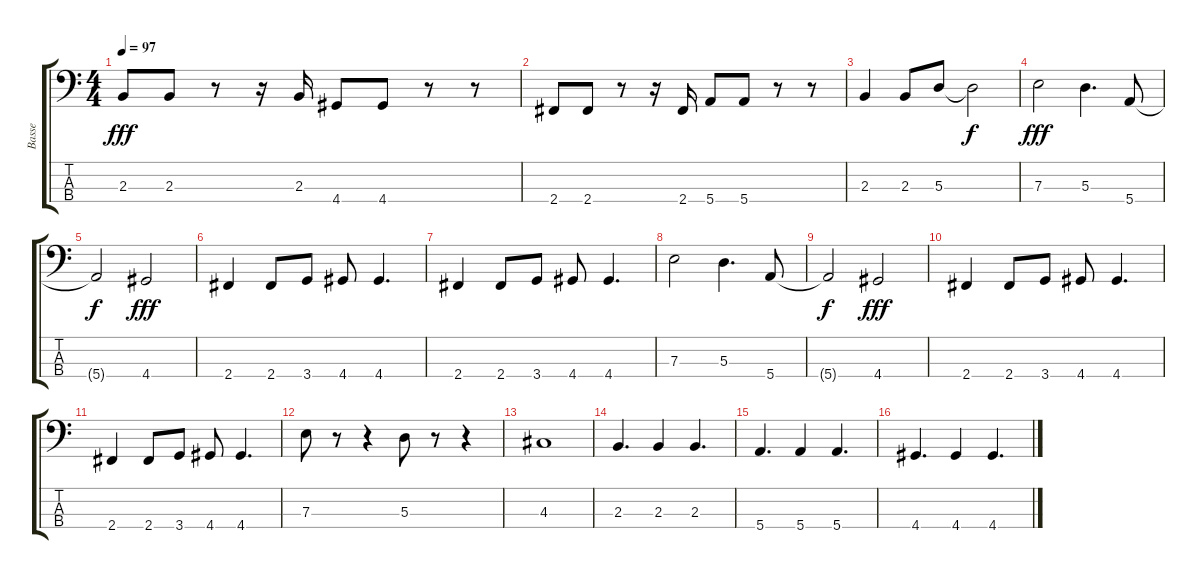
\track ("Basse" "Basse") {instrument electricbassfinger}
\staff {score tabs}
\tuning (G2 D2 A1 E1) {hide}
\ts (4 4)
\tempo 97
\clef f4
\ks c
2.3.8{dy fff} 2.3.8 r.8 r.16 2.3.16 4.4.8 4.4.8 r.8 r.8 |
2.4.8 2.4.8 r.8 r.16 2.4.16 5.4.8 5.4.8 r.8 r.8 |
2.3.4 2.3.8 5.3.8 5.3{t}.2{dy f} |
7.3.2{dy fff} 5.3.4{d} 5.4.8 |
5.4{t}.2{dy f} 4.4.2{dy fff} |
2.4.4 2.4.8 3.4.8 4.4.8 4.4.4{d} |
2.4.4 2.4.8 3.4.8 4.4.8 4.4.4{d} |
7.3.2 5.3.4{d} 5.4.8 |
5.4{t}.2{dy f} 4.4.2{dy fff} |
2.4.4 2.4.8 3.4.8 4.4.8 4.4.4{d} |
2.4.4 2.4.8 3.4.8 4.4.8 4.4.4{d} |
7.3.8 r.8 r.4 5.3.8 r.8 r.4 |
4.3.1 |
2.3.4{d} 2.3.4 2.3.4{d} |
5.4.4{d} 5.4.4 5.4.4{d} |
4.4.4{d} 4.4.4 4.4.4{d}
